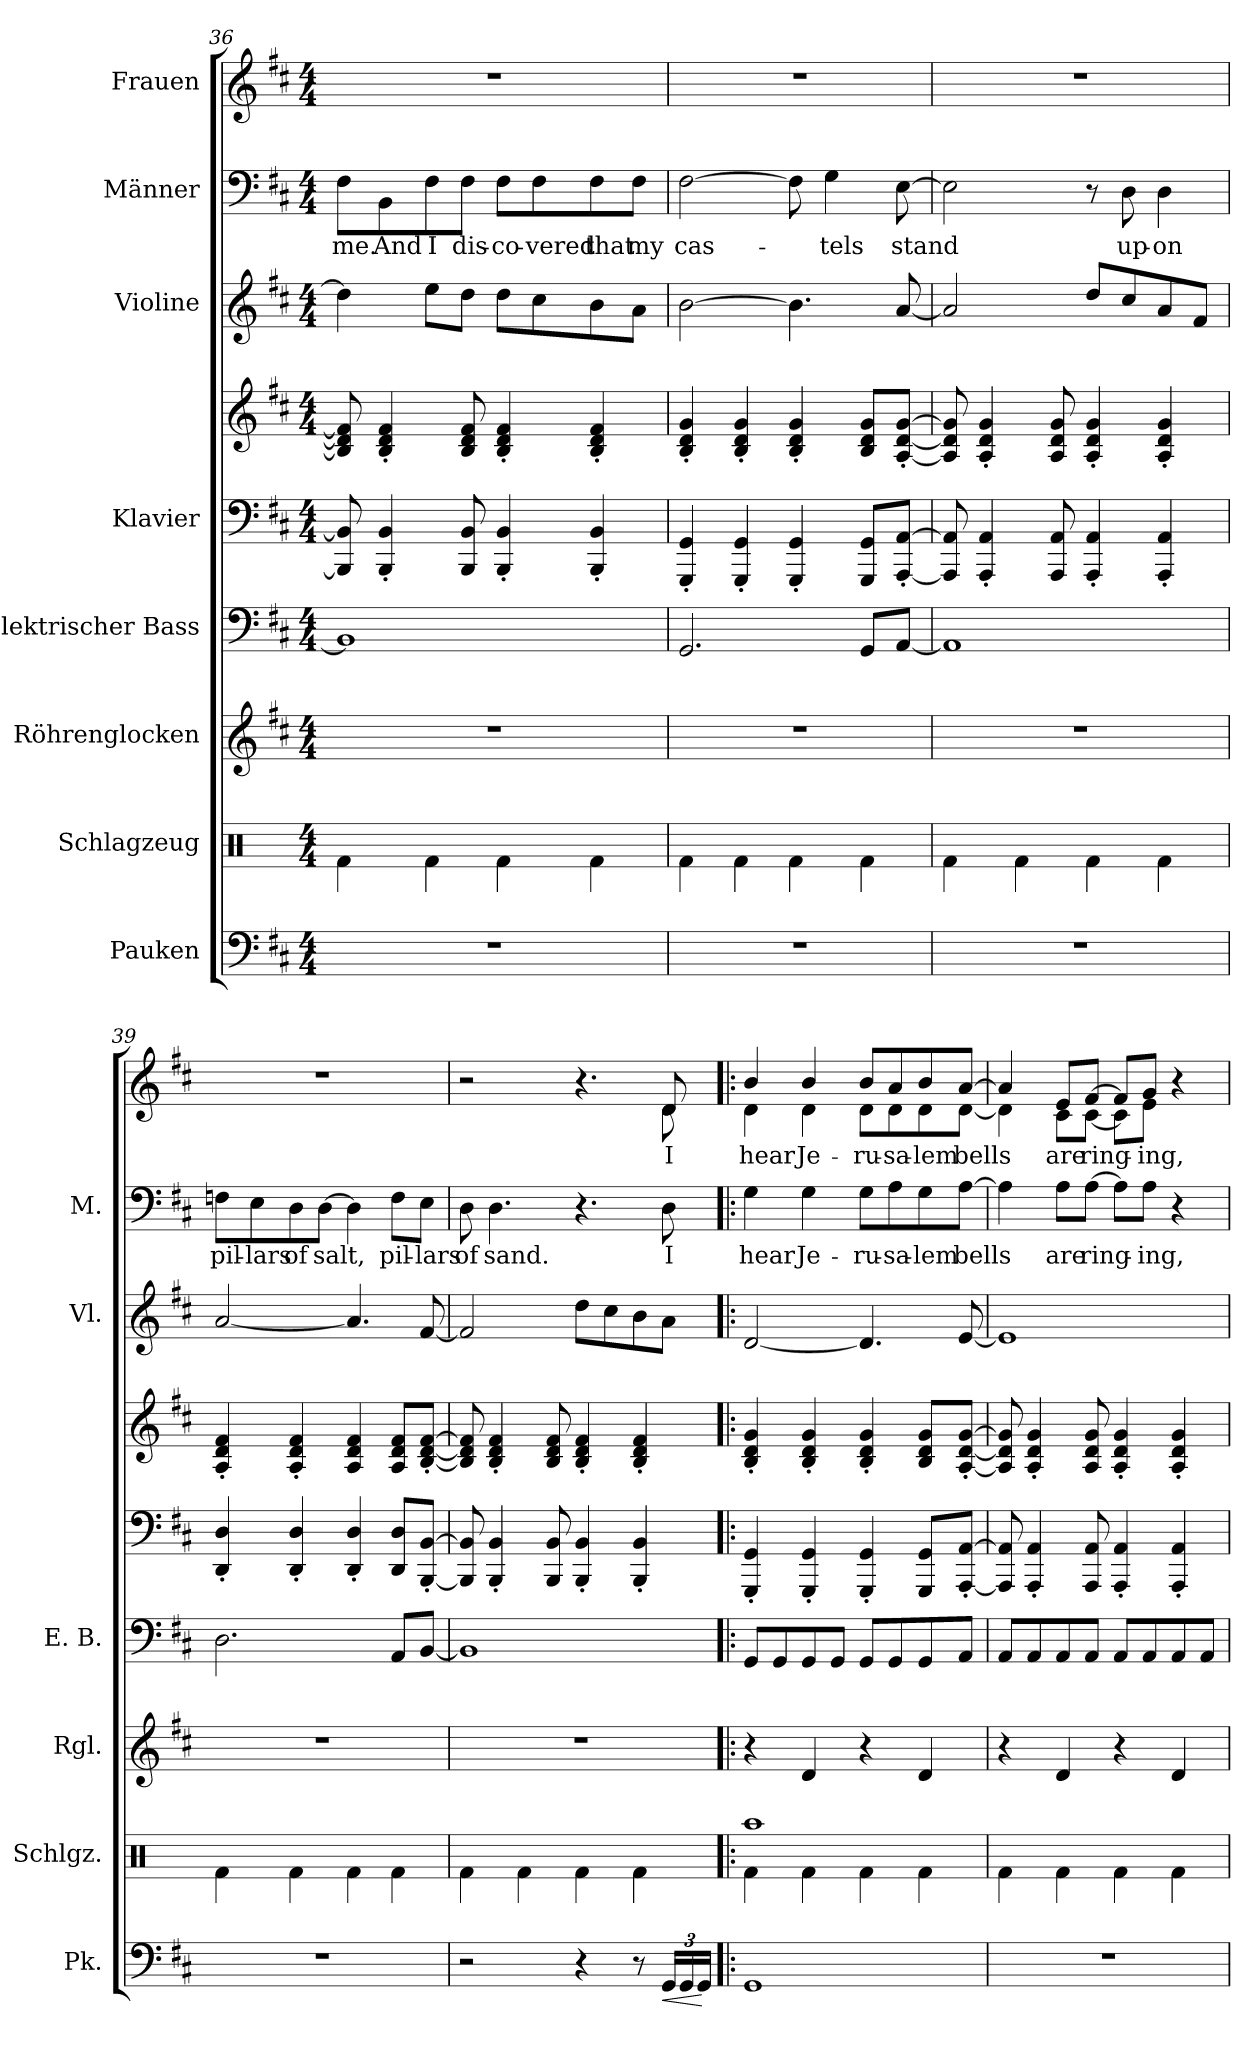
**kern	**dynam	**kern	**kern	**kern	**kern	**kern	**kern	**kern	**text	**kern	**text
*part8	*part8	*part7	*part6	*part5	*part4	*part4	*part3	*part2	*part2	*part1	*part1
*staff9	*staff9	*staff8	*staff7	*staff6	*staff5	*staff4	*staff3	*staff2	*staff2	*staff1	*staff1
*I"Pauken	*	*I"Schlagzeug	*I"Röhrenglocken	*I"Elektrischer Bass	*I"Klavier	*	*I"Violine	*I"Männer	*	*I"Frauen	*
*I'Pk.	*	*I'Schlgz.	*I'Rgl.	*I'E. B.	*	*	*I'Vl.	*I'M.	*	*	*
*clefF4	*	*clefX	*clefG2	*clefF4	*clefF4	*clefG2	*clefG2	*clefF4	*	*clefG2	*
*	*	*	*	*ITrd7c12	*	*	*	*	*	*	*
*k[f#c#]	*	*k[]	*k[f#c#]	*k[f#c#]	*k[f#c#]	*k[f#c#]	*k[f#c#]	*k[f#c#]	*	*k[f#c#]	*
*M4/4	*	*M4/4	*M4/4	*M4/4	*M4/4	*M4/4	*M4/4	*M4/4	*	*M4/4	*
=36	=36	=36	=36	=36	=36	=36	=36	=36	=36	=36	=36
!	!	!	!	!	!	!	!	!	!LO:LY:b	!	!
1r	.	4Rf\	1r	1BBB]	8BBB/] 8BB/]	8B/] 8d/] 8f#/]	4dd\]	8F#\L	me.	1r	.
!	!	!	!	!	!	!	!	!	!LO:LY:b	!	!
.	.	.	.	.	4BBB/' 4BB/'	4B/' 4d/' 4f#/'	.	8BB\	And	.	.
!	!	!	!	!	!	!	!	!	!LO:LY:b	!	!
.	.	4Rf\	.	.	.	.	8ee\L	8F#\	I	.	.
!	!	!	!	!	!	!	!	!	!LO:LY:b	!	!
.	.	.	.	.	8BBB/ 8BB/	8B/ 8d/ 8f#/	8dd\J	8F#\J	dis-	.	.
!	!	!	!	!	!	!	!	!	!LO:LY:b	!	!
.	.	4Rf\	.	.	4BBB/' 4BB/'	4B/' 4d/' 4f#/'	8dd\L	8F#\L	-co-	.	.
!	!	!	!	!	!	!	!	!	!LO:LY:b	!	!
.	.	.	.	.	.	.	8cc#\	8F#\	-vered	.	.
!	!	!	!	!	!	!	!	!	!LO:LY:b	!	!
.	.	4Rf\	.	.	4BBB/' 4BB/'	4B/' 4d/' 4f#/'	8b\	8F#\	that	.	.
!	!	!	!	!	!	!	!	!	!LO:LY:b	!	!
.	.	.	.	.	.	.	8a\J	8F#\J	my	.	.
=37	=37	=37	=37	=37	=37	=37	=37	=37	=37	=37	=37
!	!	!	!	!	!	!	!	!	!LO:LY:b	!	!
1r	.	4Rf\	1r	2.GGG/	4GGG/' 4GG/'	4B/' 4d/' 4g/'	[2b\	[2F#\	cas-	1r	.
.	.	4Rf\	.	.	4GGG/' 4GG/'	4B/' 4d/' 4g/'	.	.	.	.	.
.	.	4Rf\	.	.	4GGG/' 4GG/'	4B/' 4d/' 4g/'	4.b\]	8F#\]	.	.	.
!	!	!	!	!	!	!	!	!	!LO:LY:b	!	!
.	.	.	.	.	.	.	.	4G\	-tels	.	.
.	.	4Rf\	.	8GGG/L	8GGG/ 8GG/L	8B/ 8d/ 8g/L	.	.	.	.	.
!	!	!	!	!	!	!	!	!	!LO:LY:b	!	!
.	.	.	.	[8AAA/J	[8AAA/' [8AA/'J	[8A/' [8d/' [8g/'J	[8a/	[8E\	stand	.	.
=38	=38	=38	=38	=38	=38	=38	=38	=38	=38	=38	=38
1r	.	4Rf\	1r	1AAA]	8AAA/] 8AA/]	8A/] 8d/] 8g/]	2a/]	2E\]	.	1r	.
.	.	.	.	.	4AAA/' 4AA/'	4A/' 4d/' 4g/'	.	.	.	.	.
.	.	4Rf\	.	.	.	.	.	.	.	.	.
.	.	.	.	.	8AAA/ 8AA/	8A/ 8d/ 8g/	.	.	.	.	.
.	.	4Rf\	.	.	4AAA/' 4AA/'	4A/' 4d/' 4g/'	8dd/L	8r	.	.	.
!	!	!	!	!	!	!	!	!	!LO:LY:b	!	!
.	.	.	.	.	.	.	8cc#/	8D\	up-	.	.
!	!	!	!	!	!	!	!	!	!LO:LY:b	!	!
.	.	4Rf\	.	.	4AAA/' 4AA/'	4A/' 4d/' 4g/'	8a/	4D\	-on	.	.
.	.	.	.	.	.	.	8f#/J	.	.	.	.
=39	=39	=39	=39	=39	=39	=39	=39	=39	=39	=39	=39
!	!	!	!	!	!	!	!	!	!LO:LY:b	!	!
1r	.	4Rf\	1r	2.DD\	4DD/' 4D/'	4A/' 4d/' 4f#/'	[2a/	8Fn\L	pil-	1r	.
!	!	!	!	!	!	!	!	!	!LO:LY:b	!	!
.	.	.	.	.	.	.	.	8E\	-lars	.	.
!	!	!	!	!	!	!	!	!	!LO:LY:b	!	!
.	.	4Rf\	.	.	4DD/' 4D/'	4A/' 4d/' 4f#/'	.	8D\	of	.	.
!	!	!	!	!	!	!	!	!	!LO:LY:b	!	!
.	.	.	.	.	.	.	.	[8D\J	salt,	.	.
.	.	4Rf\	.	.	4DD/' 4D/'	4A/ 4d/ 4f#/	4.a/]	4D\]	.	.	.
!	!	!	!	!	!	!	!	!	!LO:LY:b	!	!
.	.	4Rf\	.	8AAA/L	8DD/ 8D/L	8A/ 8d/ 8f#/L	.	8F\L	pil-	.	.
!	!	!	!	!	!	!	!	!	!LO:LY:b	!	!
.	.	.	.	[8BBB/J	[8BBB/' [8BB/'J	[8B/' [8d/' [8f#/'J	[8f#/	8E\J	-lars	.	.
!!LO:PB:g=z
=40	=40	=40	=40	=40	=40	=40	=40	=40	=40	=40	=40
!	!	!	!	!	!	!	!	!	!LO:LY:b	!	!
*	*	*	*	*	*	*	*	*	*	*^	*
2r	.	4Rf\	1r	1BBB]	8BBB/] 8BB/]	8B/] 8d/] 8f#/]	2f#/]	8D\	of	2r	2..ryy	.
!	!	!	!	!	!	!	!	!	!LO:LY:b	!	!	!
.	.	.	.	.	4BBB/' 4BB/'	4B/' 4d/' 4f#/'	.	4.D\	sand.	.	.	.
.	.	4Rf\	.	.	.	.	.	.	.	.	.	.
.	.	.	.	.	8BBB/ 8BB/	8B/ 8d/ 8f#/	.	.	.	.	.	.
4r	.	4Rf\	.	.	4BBB/' 4BB/'	4B/' 4d/' 4f#/'	8dd\L	4.r	.	4.r	.	.
.	.	.	.	.	.	.	8cc#\	.	.	.	.	.
8r	.	4Rf\	.	.	4BBB/' 4BB/'	4B/' 4d/' 4f#/'	8b\	.	.	.	.	.
*Xbrackettup	*	*	*	*	*	*	*	*	*	*	*	*
!	!LO:HP:b	!	!	!	!	!	!	!	!LO:LY:b	!	!	!LO:LY:b
24GG/LL	<	.	.	.	.	.	8a\J	8D\	I	8d/	8d\	I
24GG/	.	.	.	.	.	.	.	.	.	.	.	.
24GG/JJ	.	.	.	.	.	.	.	.	.	.	.	.
*	*	*	*	*	*	*	*	*	*	*v	*v	*
.	[	.	.	.	.	.	.	.	.	.	.
=41!|:	=41!|:	=41!|:	=41!|:	=41!|:	=41!|:	=41!|:	=41!|:	=41!|:	=41!|:	=41!|:	=41!|:
*	*	*^	*	*	*	*	*	*	*	*	*
!	!	!	!	!	!	!	!	!	!	!LO:LY:b	!	!LO:LY:b
*	*	*	*	*	*	*	*	*	*	*	*^	*
1GG	.	4Rf\	1Raa	4r	8GGG/L	4GGG/' 4GG/'	4B/' 4d/' 4g/'	[2d/	4G\	hear	4b/	4d\	hear
.	.	.	.	.	8GGG/	.	.	.	.	.	.	.	.
!	!	!	!	!	!	!	!	!	!	!LO:LY:b	!	!	!LO:LY:b
.	.	4Rf\	.	4d/	8GGG/	4GGG/' 4GG/'	4B/' 4d/' 4g/'	.	4G\	Je-	4b/	4d\	Je-
.	.	.	.	.	8GGG/J	.	.	.	.	.	.	.	.
!	!	!	!	!	!	!	!	!	!	!LO:LY:b	!	!	!LO:LY:b
.	.	4Rf\	.	4r	8GGG/L	4GGG/' 4GG/'	4B/' 4d/' 4g/'	4.d/]	8G\L	-ru-	8b/L	8d\L	-ru-
!	!	!	!	!	!	!	!	!	!	!LO:LY:b	!	!	!LO:LY:b
.	.	.	.	.	8GGG/	.	.	.	8A\	-sa-	8a/	8d\	-sa-
!	!	!	!	!	!	!	!	!	!	!LO:LY:b	!	!	!LO:LY:b
.	.	4Rf\	.	4d/	8GGG/	8GGG/ 8GG/L	8B/ 8d/ 8g/L	.	8G\	-lem	8b/	8d\	-lem
!	!	!	!	!	!	!	!	!	!	!LO:LY:b	!	!	!LO:LY:b
.	.	.	.	.	8AAA/J	[8AAA/' [8AA/'J	[8A/' [8d/' [8g/'J	[8e/	[8A\J	bells	[8a/J	[8d\J	bells
*	*	*v	*v	*	*	*	*	*	*	*	*	*	*
=42	=42	=42	=42	=42	=42	=42	=42	=42	=42	=42	=42	=42
1r	.	4Rf\	4r	8AAA/L	8AAA/] 8AA/]	8A/] 8d/] 8g/]	1e]	4A\]	.	4a/]	4d\]	.
.	.	.	.	8AAA/	4AAA/' 4AA/'	4A/' 4d/' 4g/'	.	.	.	.	.	.
!	!	!	!	!	!	!	!	!	!LO:LY:b	!	!	!LO:LY:b
.	.	4Rf\	4d/	8AAA/	.	.	.	8A\L	are	8e/L	8c#\L	are
!	!	!	!	!	!	!	!	!	!LO:LY:b	!	!	!LO:LY:b
.	.	.	.	8AAA/J	8AAA/ 8AA/	8A/ 8d/ 8g/	.	[8A\J	ring-	[8f#/J	[8c#\J	ring-
.	.	4Rf\	4r	8AAA/L	4AAA/' 4AA/'	4A/' 4d/' 4g/'	.	8A\L]	.	8f#/L]	8c#\L]	.
!	!	!	!	!	!	!	!	!	!LO:LY:b	!	!	!LO:LY:b
.	.	.	.	8AAA/	.	.	.	8A\J	-ing,	8g/J	8e\J	-ing,
.	.	4Rf\	4d/	8AAA/	4AAA/' 4AA/'	4A/' 4d/' 4g/'	.	4r	.	4r	4ryy	.
.	.	.	.	8AAA/J	.	.	.	.	.	.	.	.
*	*	*	*	*	*	*	*	*	*	*v	*v	*
=	=	=	=	=	=	=	=	=	=	=	=
*-	*-	*-	*-	*-	*-	*-	*-	*-	*-	*-	*-
